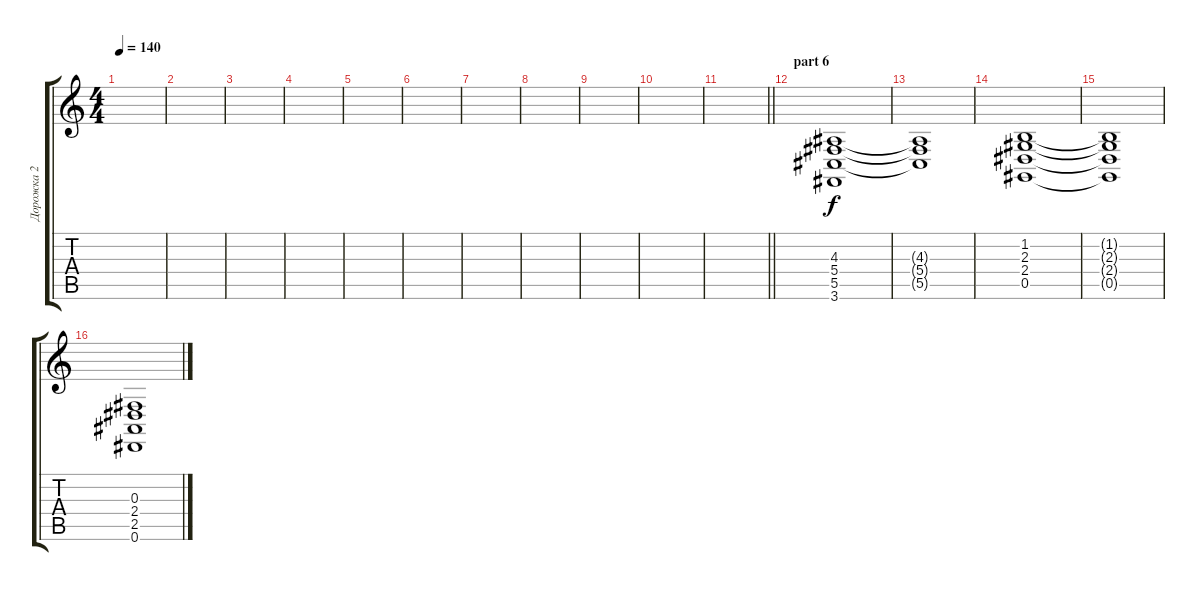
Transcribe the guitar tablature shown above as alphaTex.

\track ("Дорожка 2" "Дорожка 2") {instrument stringensemble2}
\staff {score tabs}
\tuning (Eb4 Bb3 Gb3 Db3 Ab2 Eb2) {hide}
\ts (4 4)
\tempo 140
\clef g2
\ks c
|
|
|
|
|
|
|
|
|
|
\barLineRight lightlight
|
\section ("" "part 6")
(4.3 5.4 5.5 3.6).1 |
(4.3{t} 5.4{t} 5.5{t}).1 |
(1.2 2.3 2.4 0.5).1 |
(1.2{t} 2.3{t} 2.4{t} 0.5{t}).1 |
(0.3 2.4 2.5 0.6).1
